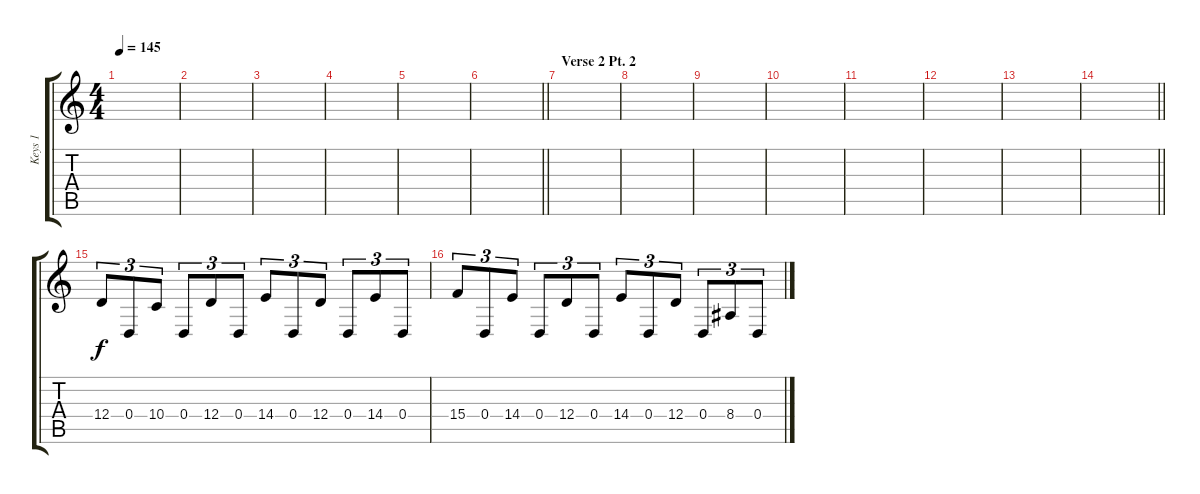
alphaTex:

\track ("Keys 1" "Keys 1") {instrument lead2sawtooth}
\staff {score tabs}
\tuning (E4 B3 G3 D3 A2 D2) {hide}
\ts (4 4)
\tempo 145
\clef g2
\ks c
|
|
|
|
|
\barLineRight lightlight
|
\section ("" "Verse 2 Pt. 2")
|
|
|
|
|
|
|
\barLineRight lightlight
|
12.4.8{tu (3 2)} 0.4.8{tu (3 2)} 10.4.8{tu (3 2)} 0.4.8{tu (3 2)} 12.4.8{tu (3 2)} 0.4.8{tu (3 2)} 14.4.8{tu (3 2)} 0.4.8{tu (3 2)} 12.4.8{tu (3 2)} 0.4.8{tu (3 2)} 14.4.8{tu (3 2)} 0.4.8{tu (3 2)} |
15.4.8{tu (3 2)} 0.4.8{tu (3 2)} 14.4.8{tu (3 2)} 0.4.8{tu (3 2)} 12.4.8{tu (3 2)} 0.4.8{tu (3 2)} 14.4.8{tu (3 2)} 0.4.8{tu (3 2)} 12.4.8{tu (3 2)} 0.4.8{tu (3 2)} 8.4.8{tu (3 2)} 0.4.8{tu (3 2)}
